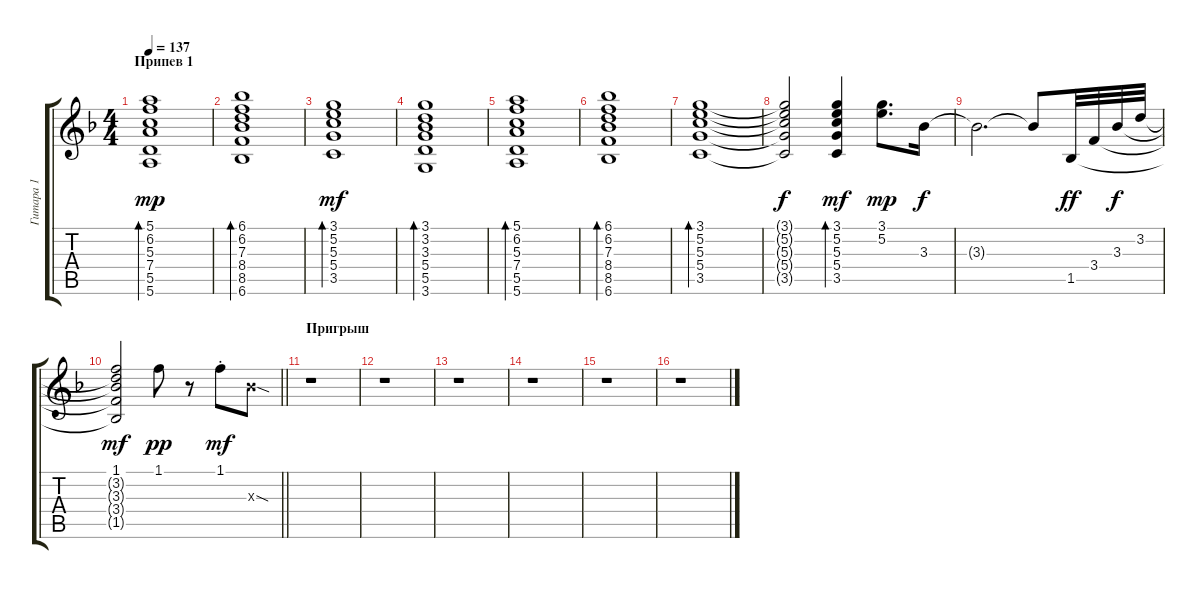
\track ("Гитара 1" "Гитара 1") {instrument overdrivenguitar}
\staff {score tabs}
\tuning (E4 B3 G3 D3 A2 E2) {hide}
\ts (4 4)
\section ("" "Припев 1")
\tempo 137
\clef g2
\ks dminor
(5.1 6.2 5.3 7.4 5.5 5.6).1{bd 240 dy mp instrument electricguitarclean} |
(6.1 6.2 7.3 8.4 8.5 6.6).1{bd 240} |
(3.1 5.2 5.3 5.4 3.5).1{bd 240 dy mf} |
(3.1 3.2 3.3 5.4 5.5 3.6).1{bd 240} |
(5.1 6.2 5.3 7.4 5.5 5.6).1{bd 240} |
(6.1 6.2 7.3 8.4 8.5 6.6).1{bd 240} |
(3.1 5.2 5.3 5.4 3.5).1{bd 240} |
(3.1{t} 5.2{t} 5.3{t} 5.4{t} 3.5{t}).2{dy f} (3.1 5.2 5.3 5.4 3.5).4{bd 480 dy mf} (3.1 5.2).8{d dy mp} 3.3.16{dy f volume 16} |
3.3{t}.2{d} 3.3{t}.8 1.5.32{dy ff volume 12} 3.4.32 3.3.32{dy f} 3.2.32 |
\barLineRight lightlight
(1.1 3.2{t} 3.3{t} 3.4{t} 1.5{t}).2{dy mf} 1.1.8{dy pp instrument overdrivenguitar} r.8 1.1{st}.8{dy mf} 3.3{sod x}.8 |
\section ("" "Пригрыш")
r.1 |
r.1 |
r.1 |
r.1 |
r.1 |
r.1
